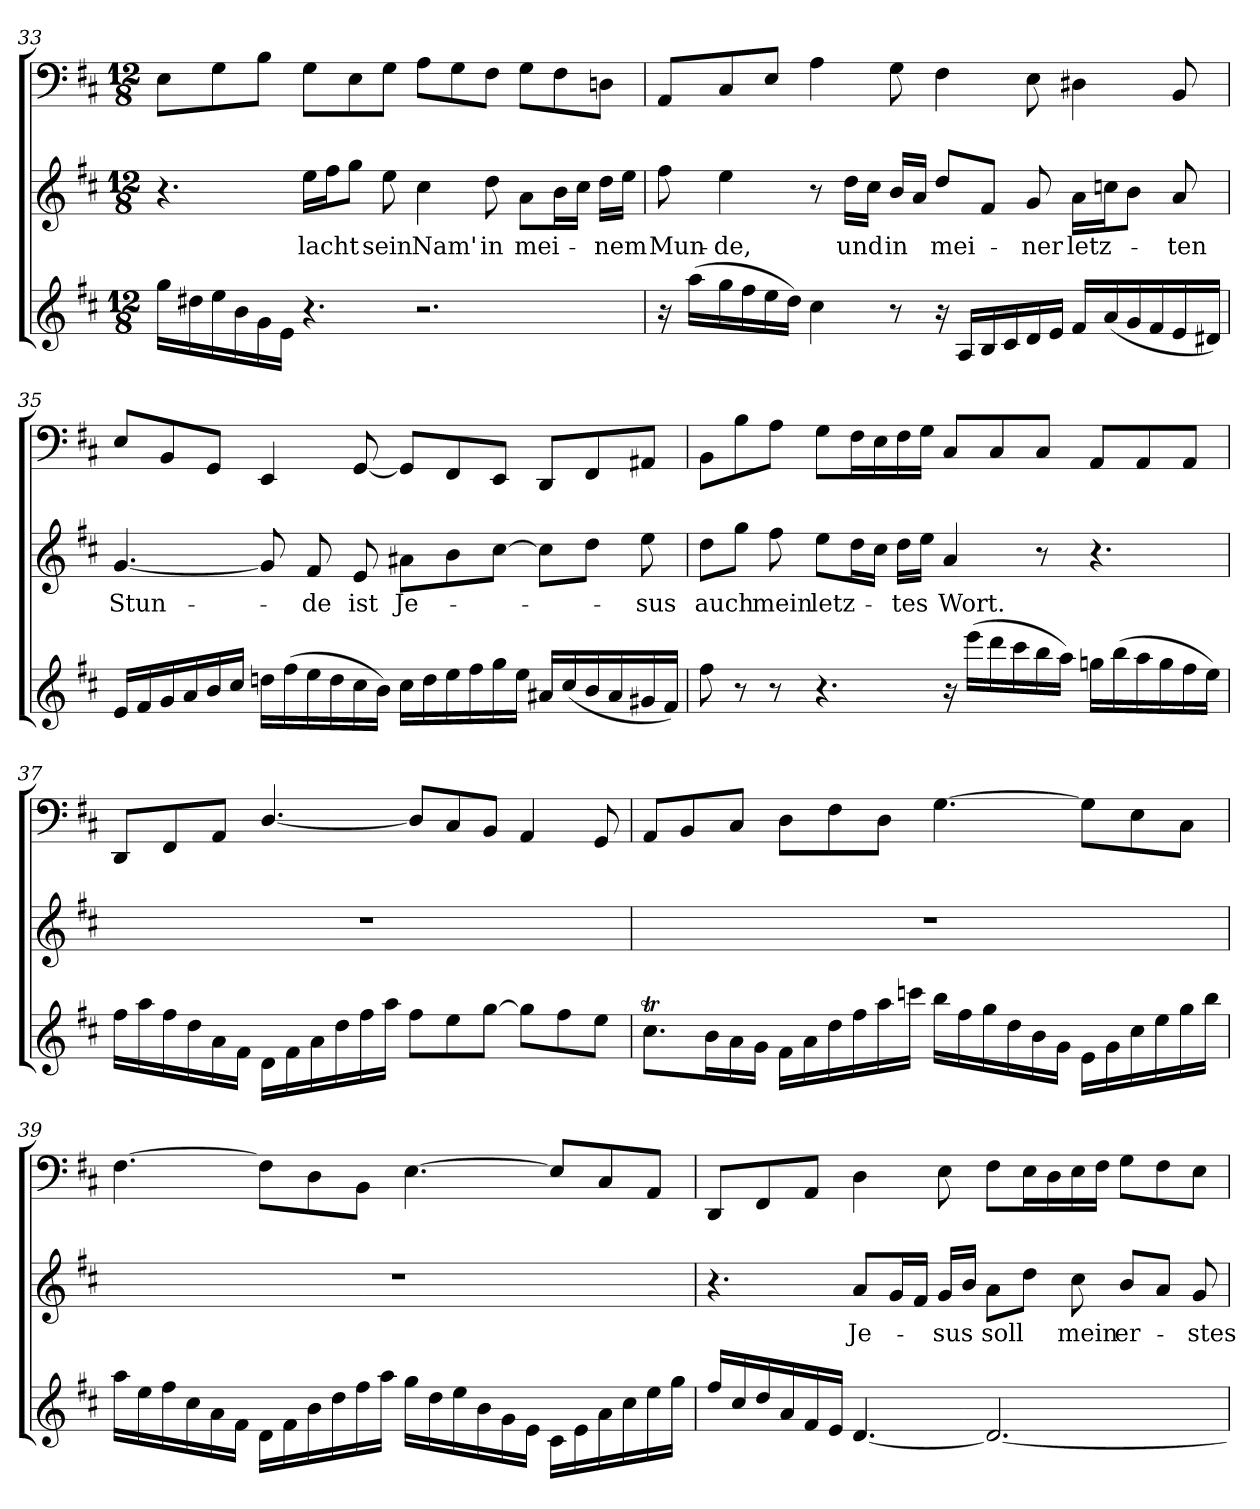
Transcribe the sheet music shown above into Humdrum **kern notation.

**kern	**kern	**text	**kern
*part3	*part2	*part2	*part1
*staff3	*staff2	*staff2	*staff1
*clefG2	*clefG2	*	*clefF4
*k[f#c#]	*k[f#c#]	*	*k[f#c#]
*D:	*D:	*	*D:
*M12/8	*M12/8	*	*M12/8
=33	=33	=33	=33
16gg\LL	4.r	.	8E\L
16dd#X\	.	.	.
16ee\	.	.	8G\
16b\	.	.	.
16g\	.	.	8B\J
16e\JJ	.	.	.
4.r	16ee\LL	lacht	8G\L
.	16ff#\J	.	.
.	8gg\J	.	8E\
.	8ee\	sein	8G\J
2.r	4cc#\	Nam'	8A\L
.	.	.	8G\
.	8dd\	in	8F#\J
.	8a\L	mei-	8G\L
.	16b\L	.	8F#\
.	16cc#\JJ	.	.
.	16dd\LL	-nem	8Dn\J
.	16ee\JJ	.	.
=34	=34	=34	=34
16r	8ff#\	Mun-	8AA/L
(16aa\LL	.	.	.
16gg\	4ee\	-de,	8C#/
16ff#\	.	.	.
16ee\	.	.	8E/J
16dd\JJ)	.	.	.
4cc#\	8r	.	4A\
.	16dd\LL	und	.
.	16cc#\JJ	.	.
8r	16b/LL	in	8G\
.	16a/JJ	.	.
16r	8dd/L	mei-	4F#\
16A/LL	.	.	.
16B/	8f#/J	.	.
16c#/	.	.	.
16d/	8g/	-ner	8E\
16e/JJ	.	.	.
16f#/LL	16a\LL	letz-	4D#X\
(16a/	16ccn\J	.	.
16g/	8b\J	.	.
16f#/	.	.	.
16e/	8a/	-ten	8BB/
16d#X/JJ)	.	.	.
=35	=35	=35	=35
16e/LL	[4.g/	Stun-	8E/L
16f#/	.	.	.
16g/	.	.	8BB/
16a/	.	.	.
16b/	.	.	8GG/J
16cc#/JJ	.	.	.
16ddn\LL	8g/]	.	4EE/
(16ff#\	.	.	.
16ee\	8f#/	-de	.
16dd\	.	.	.
16cc#\	8e/	ist	[8GG/
16b\JJ)	.	.	.
16cc#\LL	8a#X\L	Je-	8GG/L]
16dd\	.	.	.
16ee\	8b\	.	8FF#/
16ff#\	.	.	.
16gg\	[8cc#\J	.	8EE/J
16ee\JJ	.	.	.
16a#X/LL	8cc#\L]	.	8DD/L
(16cc#/	.	.	.
16b/	8dd\J	.	8FF#/
16a#/	.	.	.
16g#X/	8ee\	-sus	8AA#X/J
16f#/JJ)	.	.	.
=36	=36	=36	=36
8ff#\	8dd\L	auch	8BB\L
8r	8gg\J	.	8B\
8r	8ff#\	mein	8A\J
4.r	8ee\L	letz-	8G\L
.	16dd\L	.	16F#\L
.	16cc#\JJ	.	16E\
.	16dd\LL	-tes	16F#\
.	16ee\JJ	.	16G\JJ
16r	4a/	Wort.	8C#/L
(16eee\LL	.	.	.
16ddd\	.	.	8C#/
16ccc#\	.	.	.
16bb\	8r	.	8C#/J
16aa\JJ)	.	.	.
16ggn\LL	4.r	.	8AA/L
(16bb\	.	.	.
16aa\	.	.	8AA/
16gg\	.	.	.
16ff#\	.	.	8AA/J
16ee\JJ)	.	.	.
=37	=37	=37	=37
16ff#\LL	1.r	.	8DD/L
16aa\	.	.	.
16ff#\	.	.	8FF#/
16dd\	.	.	.
16a\	.	.	8AA/J
16f#\JJ	.	.	.
16d\LL	.	.	[4.D/
16f#\	.	.	.
16a\	.	.	.
16dd\	.	.	.
16ff#\	.	.	.
16aa\JJ	.	.	.
8ff#\L	.	.	8D/L]
8ee\	.	.	8C#/
[8gg\J	.	.	8BB/J
8gg\L]	.	.	4AA/
8ff#\	.	.	.
8ee\J	.	.	8GG/
=38	=38	=38	=38
8.cc#t\L	1.r	.	8AA/L
.	.	.	8BB/
16b\L	.	.	.
16a\	.	.	8C#/J
16g\JJ	.	.	.
16f#\LL	.	.	8D\L
16a\	.	.	.
16dd\	.	.	8F#\
16ff#\	.	.	.
16aa\	.	.	8D\J
16cccn\JJ	.	.	.
16bb\LL	.	.	[4.G\
16ff#\	.	.	.
16gg\	.	.	.
16dd\	.	.	.
16b\	.	.	.
16g\JJ	.	.	.
16e\LL	.	.	8G\L]
16g\	.	.	.
16cc#\	.	.	8E\
16ee\	.	.	.
16gg\	.	.	8C#\J
16bb\JJ	.	.	.
=39	=39	=39	=39
16aa\LL	1.r	.	[4.F#\
16ee\	.	.	.
16ff#\	.	.	.
16cc#\	.	.	.
16a\	.	.	.
16f#\JJ	.	.	.
16d\LL	.	.	8F#\L]
16f#\	.	.	.
16b\	.	.	8D\
16dd\	.	.	.
16ff#\	.	.	8BB\J
16aa\JJ	.	.	.
16gg\LL	.	.	[4.E\
16dd\	.	.	.
16ee\	.	.	.
16b\	.	.	.
16g\	.	.	.
16e\JJ	.	.	.
16c#\LL	.	.	8E/L]
16e\	.	.	.
16a\	.	.	8C#/
16cc#\	.	.	.
16ee\	.	.	8AA/J
16gg\JJ	.	.	.
=40	=40	=40	=40
16ff#/LL	4.r	.	8DD/L
16cc#/	.	.	.
16dd/	.	.	8FF#/
16a/	.	.	.
16f#/	.	.	8AA/J
16e/JJ	.	.	.
[4.d/	8a/L	Je-	4D\
.	16g/L	.	.
.	16f#/JJ	.	.
.	16g/LL	-sus	8E\
.	16b/JJ	.	.
2.d/_	8a\L	soll	8F#\L
.	8dd\J	.	16E\L
.	.	.	16D\
.	8cc#\	mein	16E\
.	.	.	16F#\JJ
.	8b/L	er-	8G\L
.	8a/J	.	8F#\
.	8g/	-stes	8E\J
=	=	=	=
*-	*-	*-	*-
